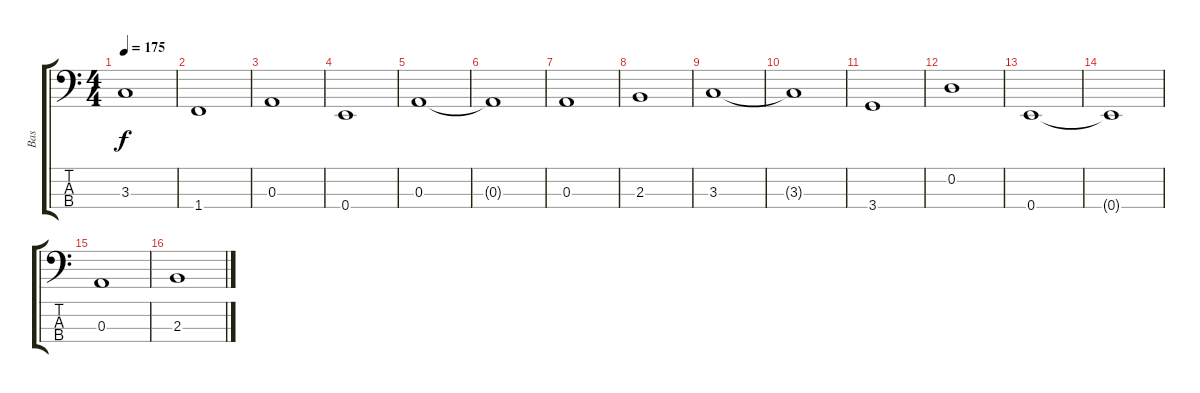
\track ("Bas" "Bas") {instrument electricbasspick}
\staff {score tabs}
\tuning (G2 D2 A1 E1) {hide}
\ts (4 4)
\tempo 175
\clef f4
\ks c
3.3.1{dy f} |
1.4.1 |
0.3.1 |
0.4.1 |
0.3.1 |
0.3{t}.1 |
0.3.1 |
2.3.1 |
3.3.1 |
3.3{t}.1 |
3.4.1 |
0.2.1 |
0.4.1 |
0.4{t}.1 |
0.3.1 |
2.3.1
